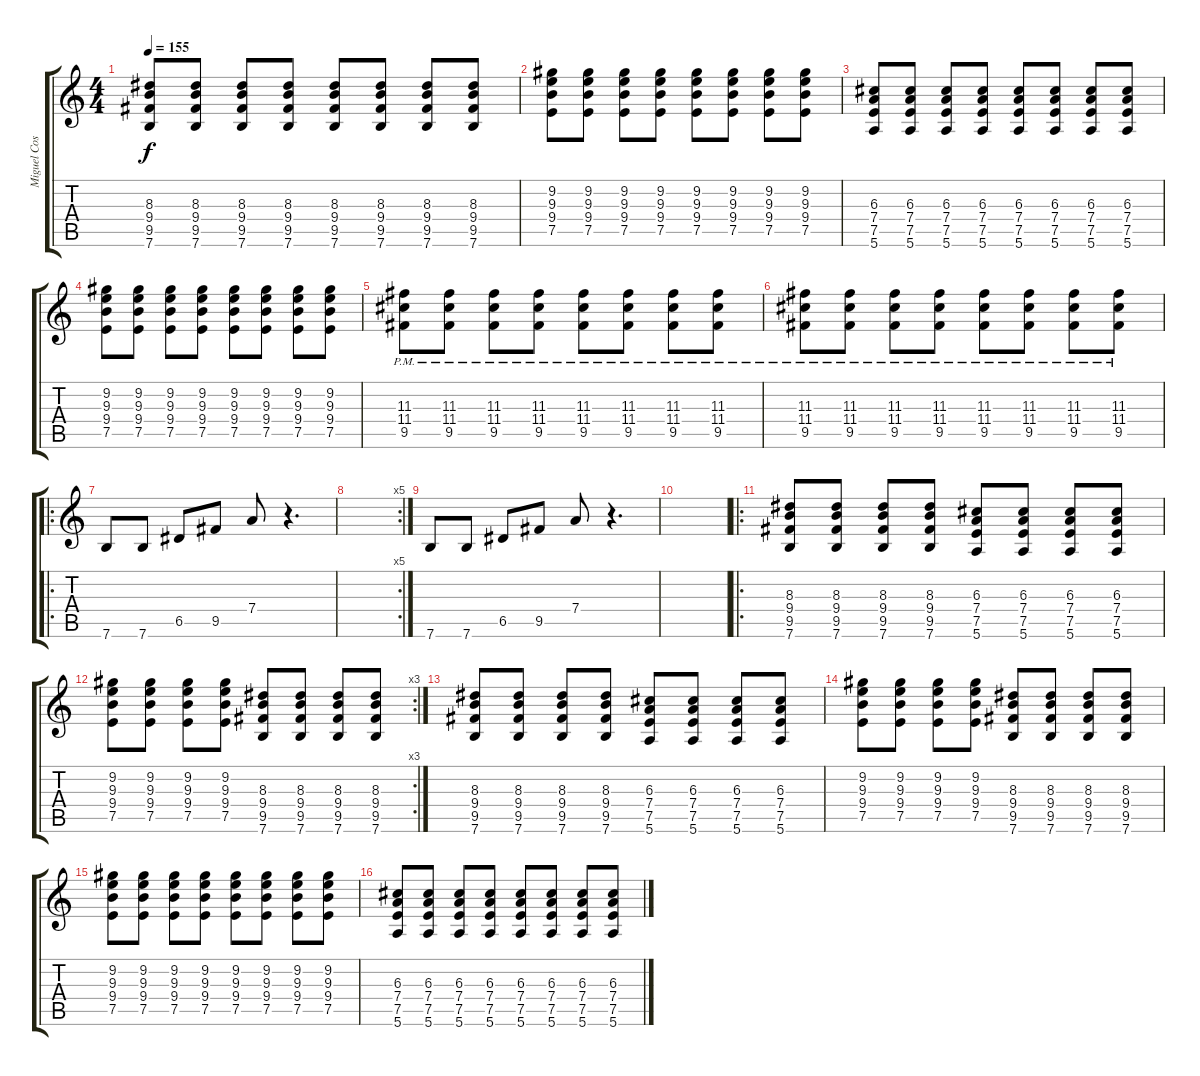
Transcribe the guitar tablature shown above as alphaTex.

\track ("Miguel Costas" "Miguel Cos") {instrument distortionguitar}
\staff {score tabs}
\tuning (E4 B3 G3 D3 A2 E2) {hide}
\ts (4 4)
\tempo 155
\clef g2
\ks c
(8.3 9.4 9.5 7.6).8{dy f} (8.3 9.4 9.5 7.6).8 (8.3 9.4 9.5 7.6).8 (8.3 9.4 9.5 7.6).8 (8.3 9.4 9.5 7.6).8 (8.3 9.4 9.5 7.6).8 (8.3 9.4 9.5 7.6).8 (8.3 9.4 9.5 7.6).8 |
(9.2 9.3 9.4 7.5).8 (9.2 9.3 9.4 7.5).8 (9.2 9.3 9.4 7.5).8 (9.2 9.3 9.4 7.5).8 (9.2 9.3 9.4 7.5).8 (9.2 9.3 9.4 7.5).8 (9.2 9.3 9.4 7.5).8 (9.2 9.3 9.4 7.5).8 |
(6.3 7.4 7.5 5.6).8 (6.3 7.4 7.5 5.6).8 (6.3 7.4 7.5 5.6).8 (6.3 7.4 7.5 5.6).8 (6.3 7.4 7.5 5.6).8 (6.3 7.4 7.5 5.6).8 (6.3 7.4 7.5 5.6).8 (6.3 7.4 7.5 5.6).8 |
(9.2 9.3 9.4 7.5).8 (9.2 9.3 9.4 7.5).8 (9.2 9.3 9.4 7.5).8 (9.2 9.3 9.4 7.5).8 (9.2 9.3 9.4 7.5).8 (9.2 9.3 9.4 7.5).8 (9.2 9.3 9.4 7.5).8 (9.2 9.3 9.4 7.5).8 |
(11.3{pm} 11.4{pm} 9.5{pm}).8 (11.3{pm} 11.4{pm} 9.5{pm}).8 (11.3{pm} 11.4{pm} 9.5{pm}).8 (11.3{pm} 11.4{pm} 9.5{pm}).8 (11.3{pm} 11.4{pm} 9.5{pm}).8 (11.3{pm} 11.4{pm} 9.5{pm}).8 (11.3{pm} 11.4{pm} 9.5{pm}).8 (11.3{pm} 11.4{pm} 9.5{pm}).8 |
(11.3{pm} 11.4{pm} 9.5{pm}).8 (11.3{pm} 11.4{pm} 9.5{pm}).8 (11.3{pm} 11.4{pm} 9.5{pm}).8 (11.3{pm} 11.4{pm} 9.5{pm}).8 (11.3{pm} 11.4{pm} 9.5{pm}).8 (11.3{pm} 11.4{pm} 9.5{pm}).8 (11.3{pm} 11.4{pm} 9.5{pm}).8 (11.3{pm} 11.4{pm} 9.5{pm}).8 |
\ro
7.6.8 7.6.8 6.5.8 9.5.8 7.4.8 r.4{d} |
\rc 5
|
7.6.8 7.6.8 6.5.8 9.5.8 7.4.8 r.4{d} |
|
\ro
(8.3 9.4 9.5 7.6).8 (8.3 9.4 9.5 7.6).8 (8.3 9.4 9.5 7.6).8 (8.3 9.4 9.5 7.6).8 (6.3 7.4 7.5 5.6).8 (6.3 7.4 7.5 5.6).8 (6.3 7.4 7.5 5.6).8 (6.3 7.4 7.5 5.6).8 |
\rc 3
(9.2 9.3 9.4 7.5).8 (9.2 9.3 9.4 7.5).8 (9.2 9.3 9.4 7.5).8 (9.2 9.3 9.4 7.5).8 (8.3 9.4 9.5 7.6).8 (8.3 9.4 9.5 7.6).8 (8.3 9.4 9.5 7.6).8 (8.3 9.4 9.5 7.6).8 |
(8.3 9.4 9.5 7.6).8 (8.3 9.4 9.5 7.6).8 (8.3 9.4 9.5 7.6).8 (8.3 9.4 9.5 7.6).8 (6.3 7.4 7.5 5.6).8 (6.3 7.4 7.5 5.6).8 (6.3 7.4 7.5 5.6).8 (6.3 7.4 7.5 5.6).8 |
(9.2 9.3 9.4 7.5).8 (9.2 9.3 9.4 7.5).8 (9.2 9.3 9.4 7.5).8 (9.2 9.3 9.4 7.5).8 (8.3 9.4 9.5 7.6).8 (8.3 9.4 9.5 7.6).8 (8.3 9.4 9.5 7.6).8 (8.3 9.4 9.5 7.6).8 |
(9.2 9.3 9.4 7.5).8 (9.2 9.3 9.4 7.5).8 (9.2 9.3 9.4 7.5).8 (9.2 9.3 9.4 7.5).8 (9.2 9.3 9.4 7.5).8 (9.2 9.3 9.4 7.5).8 (9.2 9.3 9.4 7.5).8 (9.2 9.3 9.4 7.5).8 |
(6.3 7.4 7.5 5.6).8 (6.3 7.4 7.5 5.6).8 (6.3 7.4 7.5 5.6).8 (6.3 7.4 7.5 5.6).8 (6.3 7.4 7.5 5.6).8 (6.3 7.4 7.5 5.6).8 (6.3 7.4 7.5 5.6).8 (6.3 7.4 7.5 5.6).8
